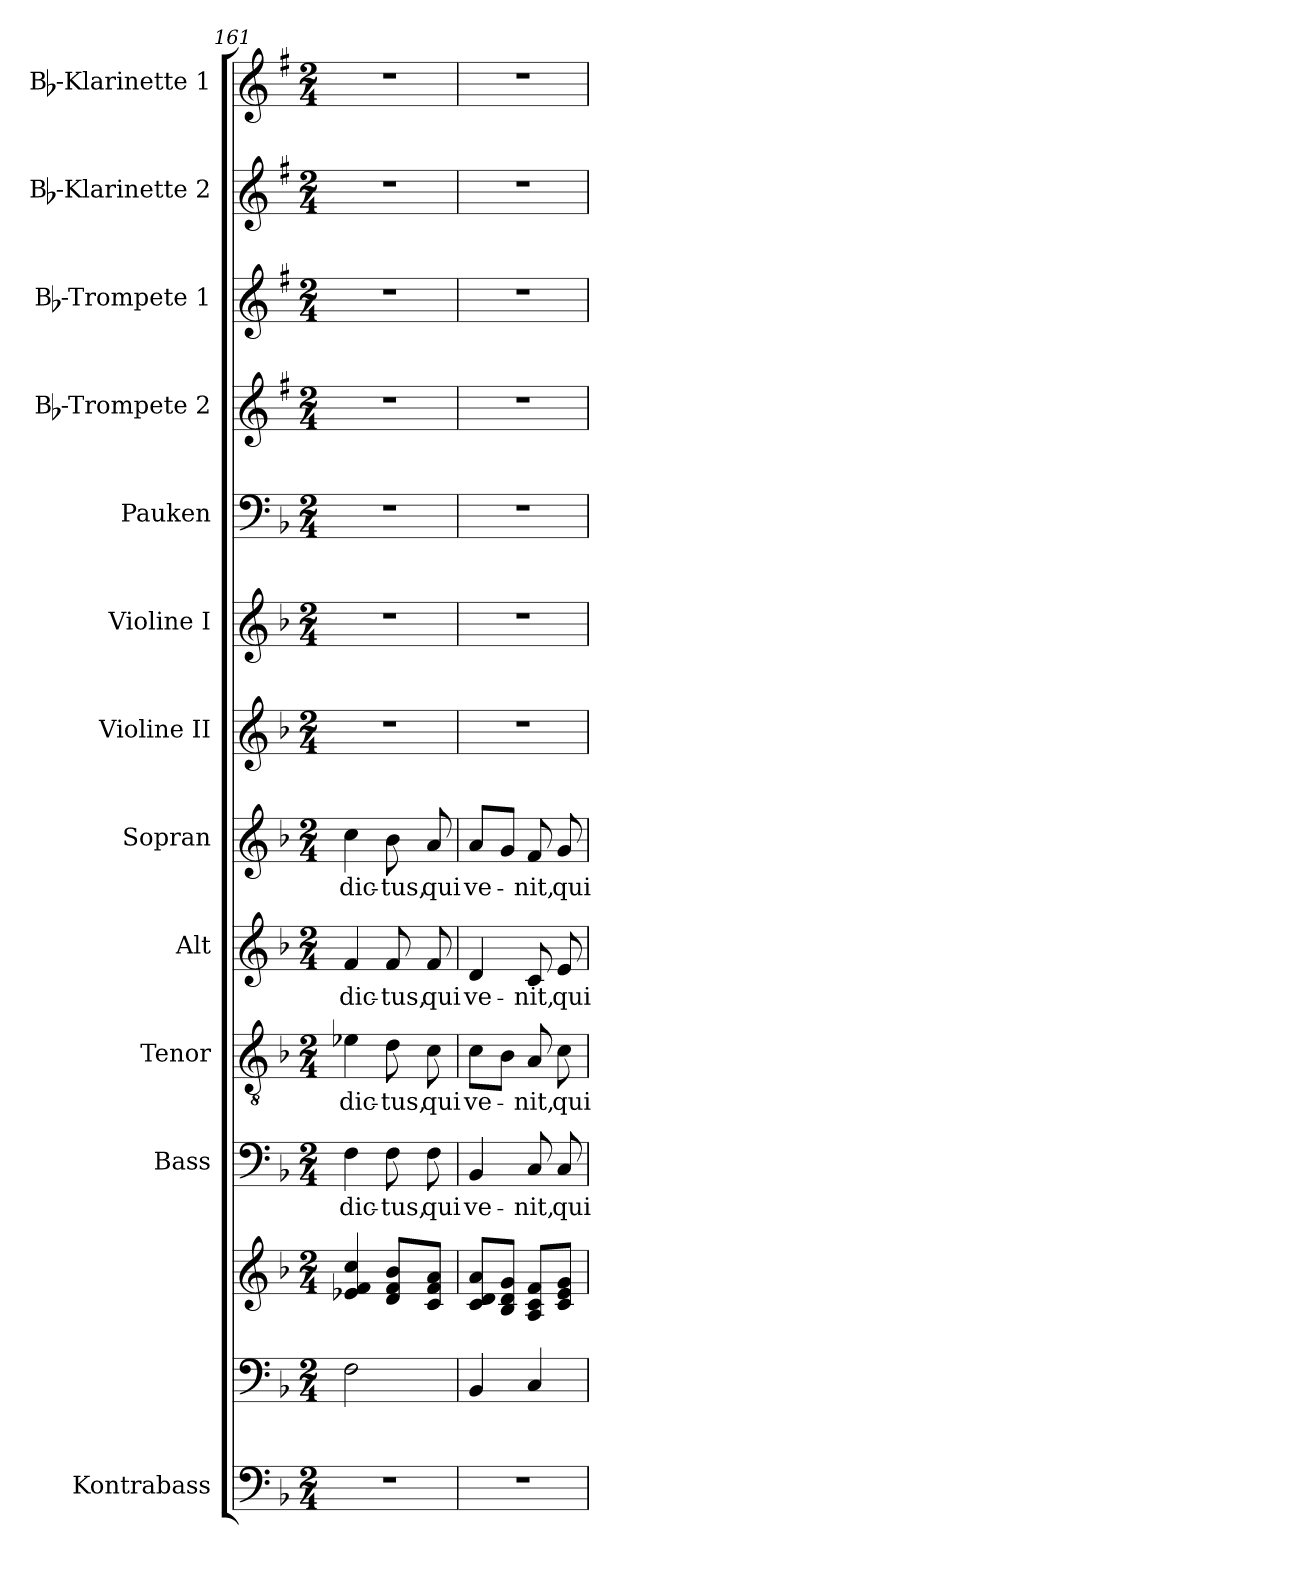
**kern	**kern	**kern	**kern	**text	**kern	**text	**kern	**text	**kern	**text	**kern	**kern	**kern	**kern	**kern	**kern	**kern
*part13	*part12	*part12	*part11	*part11	*part10	*part10	*part9	*part9	*part8	*part8	*part7	*part6	*part5	*part4	*part3	*part2	*part1
*staff14	*staff13	*staff12	*staff11	*staff11	*staff10	*staff10	*staff9	*staff9	*staff8	*staff8	*staff7	*staff6	*staff5	*staff4	*staff3	*staff2	*staff1
*I"Kontrabass	*	*	*I"Bass	*	*I"Tenor	*	*I"Alt	*	*I"Sopran	*	*I"Violine II	*I"Violine I	*I"Pauken	*I"Bb-Trompete 2	*I"Bb-Trompete 1	*I"Bb-Klarinette 2	*I"Bb-Klarinette 1
*I'Kb.	*	*	*I'B.	*	*I'T.	*	*I'A.	*	*I'S.	*	*I'Vl. II	*I'Vl. I	*I'Pk.	*I'Bb Trp. 2	*I'Bb Trp. 1	*I'Bb Kl. 2	*I'Bb Kl. 1
*clefF4	*clefF4	*clefG2	*clefF4	*	*clefGv2	*	*clefG2	*	*clefG2	*	*clefG2	*clefG2	*clefF4	*clefG2	*clefG2	*clefG2	*clefG2
*ITrd7c12	*	*	*	*	*	*	*	*	*	*	*	*	*	*ITrd1c2	*ITrd1c2	*ITrd1c2	*ITrd1c2
*k[b-]	*k[b-]	*k[b-]	*k[b-]	*	*k[b-]	*	*k[b-]	*	*k[b-]	*	*k[b-]	*k[b-]	*k[b-]	*k[b-]	*k[b-]	*k[b-]	*k[b-]
*F:	*F:	*F:	*F:	*	*F:	*	*F:	*	*F:	*	*F:	*F:	*F:	*F:	*F:	*F:	*F:
*M2/4	*M2/4	*M2/4	*M2/4	*	*M2/4	*	*M2/4	*	*M2/4	*	*M2/4	*M2/4	*M2/4	*M2/4	*M2/4	*M2/4	*M2/4
=161	=161	=161	=161	=161	=161	=161	=161	=161	=161	=161	=161	=161	=161	=161	=161	=161	=161
!	!	!	!	!LO:LY:b	!	!LO:LY:b	!	!LO:LY:b	!	!LO:LY:b	!	!	!	!	!	!	!
2r	2F\	4e-X/ 4f/ 4cc/	4F\	-dic-	4e-X\	-dic-	4f/	-dic-	4cc\	-dic-	2r	2r	2r	2r	2r	2r	2r
!	!	!	!	!LO:LY:b	!	!LO:LY:b	!	!LO:LY:b	!	!LO:LY:b	!	!	!	!	!	!	!
.	.	8d/ 8f/ 8b-/L	8F\	-tus,	8d\	-tus,	8f/	-tus,	8b-\	-tus,	.	.	.	.	.	.	.
!	!	!	!	!LO:LY:b	!	!LO:LY:b	!	!LO:LY:b	!	!LO:LY:b	!	!	!	!	!	!	!
.	.	8c/ 8f/ 8a/J	8F\	qui	8c\	qui	8f/	qui	8a/	qui	.	.	.	.	.	.	.
=162	=162	=162	=162	=162	=162	=162	=162	=162	=162	=162	=162	=162	=162	=162	=162	=162	=162
!	!	!	!	!LO:LY:b	!	!LO:LY:b	!	!LO:LY:b	!	!LO:LY:b	!	!	!	!	!	!	!
2r	4BB-/	8c/ 8d/ 8a/L	4BB-/	ve-	8c\L	ve-	4d/	ve-	8a/L	ve-	2r	2r	2r	2r	2r	2r	2r
.	.	8B-/ 8d/ 8g/J	.	.	8B-\J	.	.	.	8g/J	.	.	.	.	.	.	.	.
!	!	!	!	!LO:LY:b	!	!LO:LY:b	!	!LO:LY:b	!	!LO:LY:b	!	!	!	!	!	!	!
.	4C/	8A/ 8c/ 8f/L	8C/	-nit,	8A/	-nit,	8c/	-nit,	8f/	-nit,	.	.	.	.	.	.	.
!	!	!	!	!LO:LY:b	!	!LO:LY:b	!	!LO:LY:b	!	!LO:LY:b	!	!	!	!	!	!	!
.	.	8c/ 8e/ 8g/J	8C/	qui	8c\	qui	8e/	qui	8g/	qui	.	.	.	.	.	.	.
=	=	=	=	=	=	=	=	=	=	=	=	=	=	=	=	=	=
*-	*-	*-	*-	*-	*-	*-	*-	*-	*-	*-	*-	*-	*-	*-	*-	*-	*-
